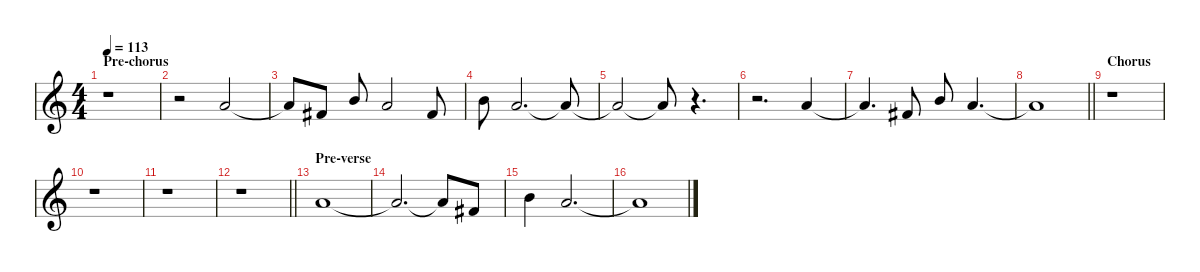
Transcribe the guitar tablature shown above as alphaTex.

\defaultSystemsLayout 4
\hideDynamics
\bracketExtendMode nobrackets
\singleTrackTrackNamePolicy hidden
\multiTrackTrackNamePolicy hidden
\firstSystemTrackNameMode fullname
\firstSystemTrackNameOrientation horizontal
\otherSystemsTrackNameOrientation horizontal
\track ("Keys" "led.synth.") {instrument lead1square}
\staff {score}
\tuning (E4 B3 G3 D3 A2 E2)
\ts (4 4)
\section ("" "Pre-chorus")
\tempo 113
\clef g2
\ks c
r.1{dy f beam Down} |
r.2{beam Down} 5.1.2{beam Up} |
5.1{t}.8{beam Up} 2.1{acc #}.8{dy mf beam Up} 7.1.8{beam Up} 5.1.2{beam Up} 7.2{acc #}.8{beam Up} |
7.1.8{beam Down} 5.1.2{d beam Up} 5.1{t}.8{dy f beam Up} |
5.1{t}.2{beam Up} 5.1{t}.8{beam Up} r.4{d beam Up} |
r.2{d beam Down} 5.1.4{beam Up} |
5.1{t}.4{d beam Up} 2.1{acc #}.8{dy mf beam Up} 7.1.8{beam Up} 5.1.4{d beam Up} |
\barLineRight lightlight
5.1{t}.1{dy f beam Up} |
\section ("" "Chorus")
r.1{beam Down} |
r.1{beam Down} |
r.1{beam Down} |
\barLineRight lightlight
r.1{beam Down} |
\section ("" "Pre-verse")
5.1.1{dy fff beam Up} |
5.1{t}.2{d dy f beam Up} 5.1{t}.8{beam Up} 2.1{acc #}.8{dy ff beam Up} |
7.1.4{beam Down} 5.1.2{d beam Up} |
5.1{t}.1{dy f beam Up}
